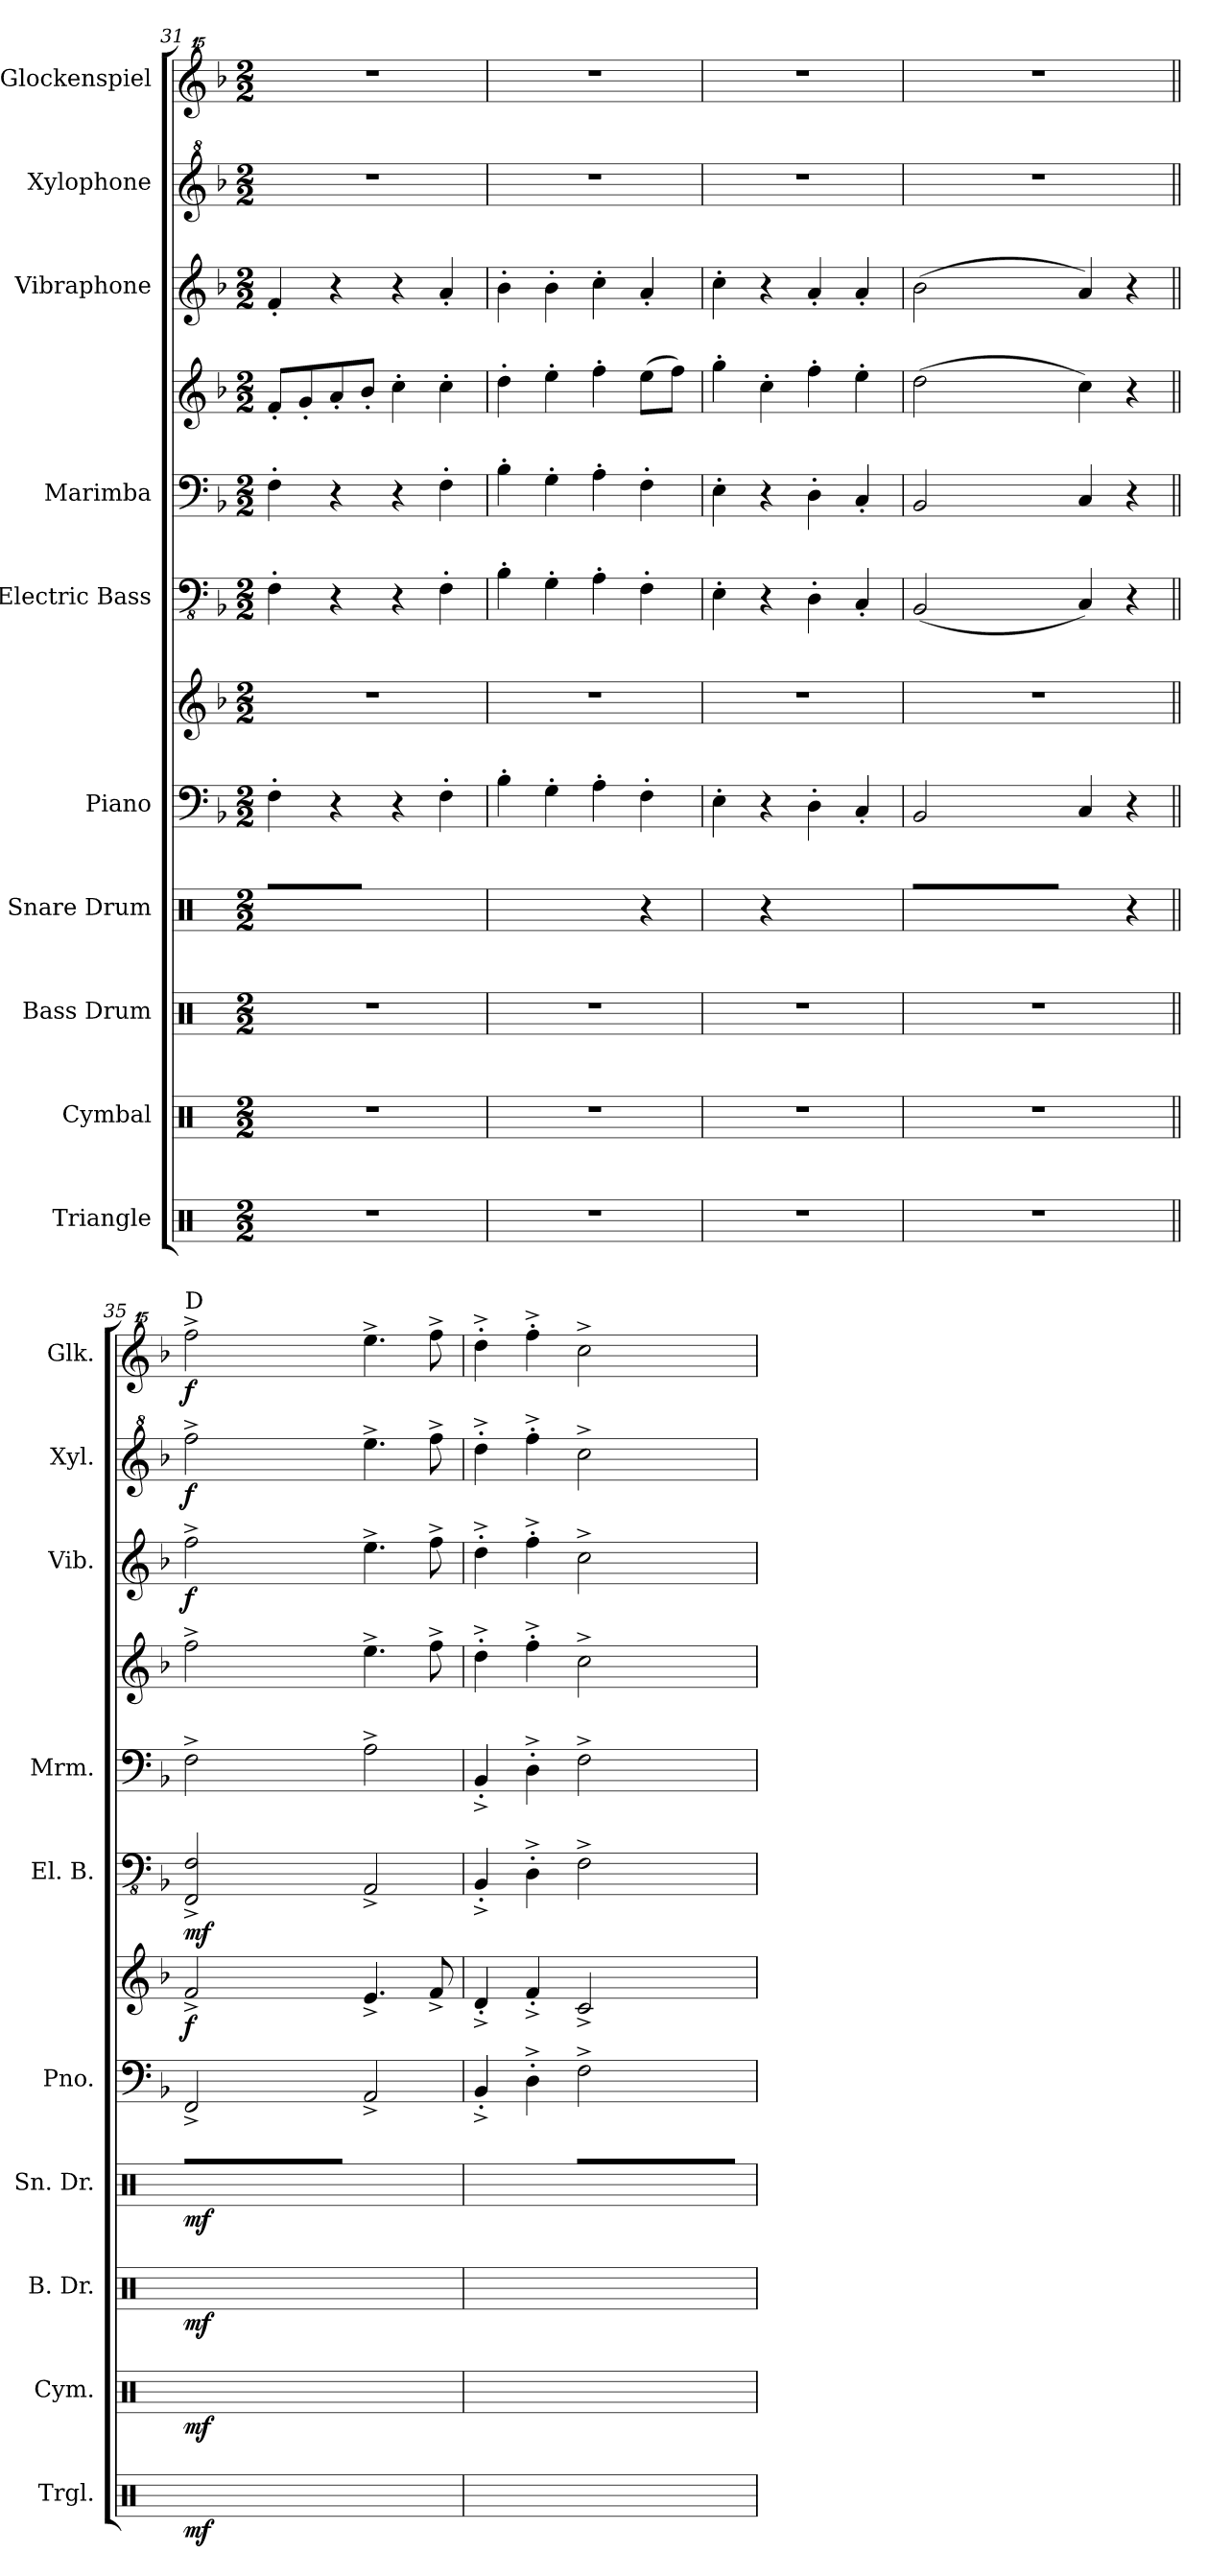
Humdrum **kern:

**kern	**dynam	**kern	**dynam	**kern	**dynam	**kern	**dynam	**kern	**kern	**dynam	**kern	**dynam	**kern	**kern	**dynam	**kern	**dynam	**kern	**dynam	**kern	**dynam
*part10	*part10	*part9	*part9	*part8	*part8	*part7	*part7	*part6	*part6	*part6	*part5	*part5	*part4	*part4	*part4	*part3	*part3	*part2	*part2	*part1	*part1
*staff12	*staff12	*staff11	*staff11	*staff10	*staff10	*staff9	*staff9	*staff8	*staff7	*staff7/8	*staff6	*staff6	*staff5	*staff4	*staff4/5	*staff3	*staff3	*staff2	*staff2	*staff1	*staff1
*I"Triangle	*	*I"Cymbal	*	*I"Bass Drum	*	*I"Snare Drum	*	*I"Piano	*	*	*I"Electric Bass	*	*I"Marimba	*	*	*I"Vibraphone	*	*I"Xylophone	*	*I"Glockenspiel	*
*I'Trgl.	*	*I'Cym.	*	*I'B. Dr.	*	*I'Sn. Dr.	*	*I'Pno.	*	*	*I'El. B.	*	*I'Mrm.	*	*	*I'Vib.	*	*I'Xyl.	*	*I'Glk.	*
*clefX	*	*clefX	*	*clefX	*	*clefX	*	*clefF4	*clefG2	*	*clefFv4	*	*clefF4	*clefG2	*	*clefG2	*	*clefG^2	*	*clefG^^2	*
*k[]	*	*k[]	*	*k[]	*	*k[]	*	*k[b-]	*k[b-]	*	*k[b-]	*	*k[b-]	*k[b-]	*	*k[b-]	*	*k[b-]	*	*k[b-]	*
*C:	*	*C:	*	*C:	*	*C:	*	*F:	*F:	*	*F:	*	*F:	*F:	*	*F:	*	*F:	*	*F:	*
*M2/2	*	*M2/2	*	*M2/2	*	*M2/2	*	*M2/2	*M2/2	*	*M2/2	*	*M2/2	*M2/2	*	*M2/2	*	*M2/2	*	*M2/2	*
=31	=31	=31	=31	=31	=31	=31	=31	=31	=31	=31	=31	=31	=31	=31	=31	=31	=31	=31	=31	=31	=31
1r	.	1r	.	1r	.	8R/L	.	4F'\	1r	.	4FF'\	.	4F'\	8f'/L	.	4f'/	.	1r	.	1r	.
.	.	.	.	.	.	8R/	.	.	.	.	.	.	.	8g'/	.	.	.	.	.	.	.
.	.	.	.	.	.	8R/	.	4r	.	.	4r	.	4r	8a'/	.	4r	.	.	.	.	.
.	.	.	.	.	.	8R/J	.	.	.	.	.	.	.	8b-'/J	.	.	.	.	.	.	.
.	.	.	.	.	.	4R/	.	4r	.	.	4r	.	4r	4cc'\	.	4r	.	.	.	.	.
.	.	.	.	.	.	4R/	.	4F'\	.	.	4FF'\	.	4F'\	4cc'\	.	4a'/	.	.	.	.	.
=32	=32	=32	=32	=32	=32	=32	=32	=32	=32	=32	=32	=32	=32	=32	=32	=32	=32	=32	=32	=32	=32
1r	.	1r	.	1r	.	4R/	.	4B-'\	1r	.	4BB-'\	.	4B-'\	4dd'\	.	4b-'\	.	1r	.	1r	.
.	.	.	.	.	.	4R/	.	4G'\	.	.	4GG'\	.	4G'\	4ee'\	.	4b-'\	.	.	.	.	.
.	.	.	.	.	.	4R/	.	4A'\	.	.	4AA'\	.	4A'\	4ff'\	.	4cc'\	.	.	.	.	.
.	.	.	.	.	.	4r	.	4F'\	.	.	4FF'\	.	4F'\	(8ee\L	.	4a'/	.	.	.	.	.
.	.	.	.	.	.	.	.	.	.	.	.	.	.	8ff\J)	.	.	.	.	.	.	.
!!LO:PB:g=z
=33	=33	=33	=33	=33	=33	=33	=33	=33	=33	=33	=33	=33	=33	=33	=33	=33	=33	=33	=33	=33	=33
1r	.	1r	.	1r	.	4R/	.	4E'\	1r	.	4EE'\	.	4E'\	4gg'\	.	4cc'\	.	1r	.	1r	.
.	.	.	.	.	.	4r	.	4r	.	.	4r	.	4r	4cc'\	.	4r	.	.	.	.	.
.	.	.	.	.	.	4R/	.	4D'\	.	.	4DD'\	.	4D'\	4ff'\	.	4a'/	.	.	.	.	.
.	.	.	.	.	.	4R/	.	4C'/	.	.	4CC'/	.	4C'/	4ee'\	.	4a'/	.	.	.	.	.
=34	=34	=34	=34	=34	=34	=34	=34	=34	=34	=34	=34	=34	=34	=34	=34	=34	=34	=34	=34	=34	=34
1r	.	1r	.	1r	.	16R/LL	.	2BB-/	1r	.	(2BBB-/	.	2BB-/	(2dd\	.	(2b-\	.	1r	.	1r	.
.	.	.	.	.	.	16R/	.	.	.	.	.	.	.	.	.	.	.	.	.	.	.
.	.	.	.	.	.	16R/	.	.	.	.	.	.	.	.	.	.	.	.	.	.	.
.	.	.	.	.	.	16R/	.	.	.	.	.	.	.	.	.	.	.	.	.	.	.
.	.	.	.	.	.	16R/	.	.	.	.	.	.	.	.	.	.	.	.	.	.	.
.	.	.	.	.	.	16R/	.	.	.	.	.	.	.	.	.	.	.	.	.	.	.
.	.	.	.	.	.	16R/	.	.	.	.	.	.	.	.	.	.	.	.	.	.	.
.	.	.	.	.	.	16R/JJ	.	.	.	.	.	.	.	.	.	.	.	.	.	.	.
.	.	.	.	.	.	4R/	.	4C/	.	.	4CC/)	.	4C/	4cc\)	.	4a/)	.	.	.	.	.
.	.	.	.	.	.	4r	.	4r	.	.	4r	.	4r	4r	.	4r	.	.	.	.	.
=35||	=35||	=35||	=35||	=35||	=35||	=35||	=35||	=35||	=35||	=35||	=35||	=35||	=35||	=35||	=35||	=35||	=35||	=35||	=35||	=35||	=35||
!	!	!	!	!	!	!	!	!	!	!	!	!	!	!	!	!	!	!	!	!LO:TX:a:t=D	!
!	!LO:DY:b	!	!LO:DY:b	!	!LO:DY:b	!	!LO:DY:b	!	!	!LO:DY:b	!	!LO:DY:b	!	!	!LO:DY:b=2	!	!	!	!	!	!
!	!	!	!	!	!	!	!	!	!	!	!	!	!	!	!LO:DY:n=1:b	!	!LO:DY:b	!	!LO:DY:b	!	!LO:DY:b
2R\	mf	2R^\	mf	2R^\	mf	16R/LL	mf	2FF^/	2f^/	f	2FFF/^ 2FF/^	mf	2F^\	2ff^\	mf f	2ff^\	f	2fff^\	f	2ffff^\	f
.	.	.	.	.	.	16R/	.	.	.	.	.	.	.	.	.	.	.	.	.	.	.
.	.	.	.	.	.	16R/	.	.	.	.	.	.	.	.	.	.	.	.	.	.	.
.	.	.	.	.	.	16R/	.	.	.	.	.	.	.	.	.	.	.	.	.	.	.
.	.	.	.	.	.	16R/	.	.	.	.	.	.	.	.	.	.	.	.	.	.	.
.	.	.	.	.	.	16R/	.	.	.	.	.	.	.	.	.	.	.	.	.	.	.
.	.	.	.	.	.	16R/	.	.	.	.	.	.	.	.	.	.	.	.	.	.	.
.	.	.	.	.	.	16R/JJ	.	.	.	.	.	.	.	.	.	.	.	.	.	.	.
4.R\	.	2R^\	.	2R^\	.	4.R/	.	2AA^/	4.e^/	.	2AAA^/	.	2A^\	4.ee^\	.	4.ee^\	.	4.eee^\	.	4.eeee^\	.
8R\	.	.	.	.	.	8R/	.	.	8f^/	.	.	.	.	8ff^\	.	8ff^\	.	8fff^\	.	8ffff^\	.
=36	=36	=36	=36	=36	=36	=36	=36	=36	=36	=36	=36	=36	=36	=36	=36	=36	=36	=36	=36	=36	=36
4R\	.	4R^\	.	4R^\	.	4R/	.	4BB-'^/	4d'^/	.	4BBB-'^/	.	4BB-'^/	4dd'^\	.	4dd'^\	.	4ddd'^\	.	4dddd'^\	.
4R\	.	4R^\	.	4R^\	.	4R/	.	4D'^\	4f'^/	.	4DD'^\	.	4D'^\	4ff'^\	.	4ff'^\	.	4fff'^\	.	4ffff'^\	.
2R\	.	2R^\	.	2R^\	.	16R/LL	.	2F^\	2c^/	.	2FF^\	.	2F^\	2cc^\	.	2cc^\	.	2ccc^\	.	2cccc^\	.
.	.	.	.	.	.	16R/	.	.	.	.	.	.	.	.	.	.	.	.	.	.	.
.	.	.	.	.	.	16R/	.	.	.	.	.	.	.	.	.	.	.	.	.	.	.
.	.	.	.	.	.	16R/	.	.	.	.	.	.	.	.	.	.	.	.	.	.	.
.	.	.	.	.	.	16R/	.	.	.	.	.	.	.	.	.	.	.	.	.	.	.
.	.	.	.	.	.	16R/	.	.	.	.	.	.	.	.	.	.	.	.	.	.	.
.	.	.	.	.	.	16R/	.	.	.	.	.	.	.	.	.	.	.	.	.	.	.
.	.	.	.	.	.	16R/JJ	.	.	.	.	.	.	.	.	.	.	.	.	.	.	.
=	=	=	=	=	=	=	=	=	=	=	=	=	=	=	=	=	=	=	=	=	=
*-	*-	*-	*-	*-	*-	*-	*-	*-	*-	*-	*-	*-	*-	*-	*-	*-	*-	*-	*-	*-	*-
